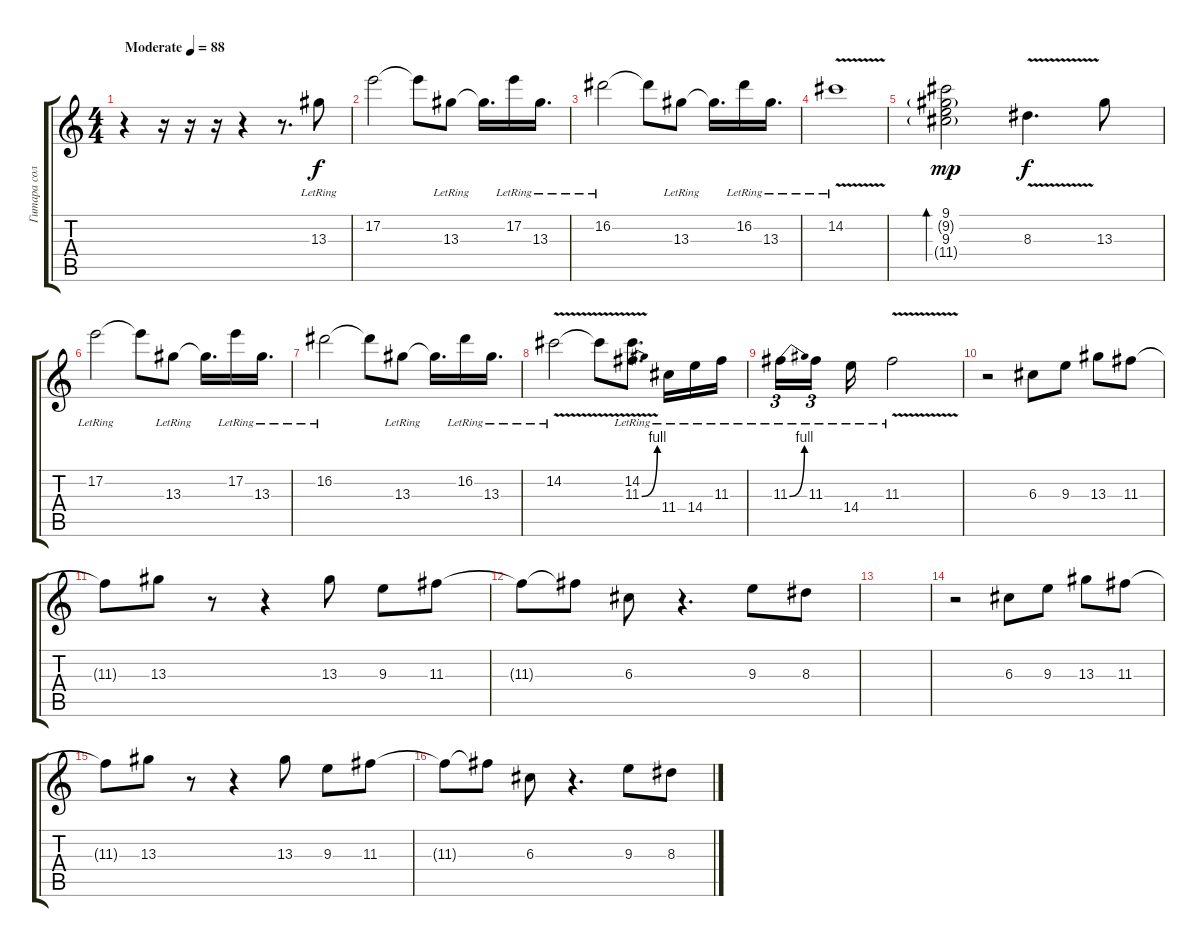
\track ("Гитара соло" "Гитара сол") {instrument electricguitarjazz}
\staff {score tabs}
\tuning (E4 B3 G3 D3 A2 E2) {hide}
\ts (4 4)
\tempo (88 "Moderate")
\clef g2
\ks c
r.4{dy f instrument electricguitarjazz} r.16 r.16 r.16 r.4 r.8{d} 13.3{lr}.8 |
17.2.2 17.2{t}.8 13.3{lr}.8 13.3{t}.16{d} 17.2{lr}.16 13.3{lr}.16{d} |
16.2{lr}.2 16.2{t}.8 13.3{lr}.8 13.3{t}.16{d} 16.2{lr}.16 13.3{lr}.16{d} |
14.2{v lr}.1 |
(9.1 9.2{g} 9.3 11.4{g}).2{bd 240 dy mp} 8.3{v}.4{d dy f} 13.3.8 |
17.2{lr}.2 17.2{t}.8 13.3{lr}.8 13.3{t}.16{d} 17.2{lr}.16 13.3{lr}.16{d} |
16.2{lr}.2 16.2{t}.8 13.3{lr}.8 13.3{t}.16{d} 16.2{lr}.16 13.3{lr}.16{d} |
14.2{v lr}.2 14.2{t}.8 (14.2{v lr} 11.3{be (bend 0 0 60 4) v lr}).8{d} 11.4{lr}.16 14.4{lr}.16 11.3{lr}.16 |
11.3{be (bend 0 0 60 4) lr}.16{tu (3 2)} 11.3{lr}.16{tu (3 2) beam splitsecondary} 14.4{lr}.16 11.3{v lr}.2 |
r.2{instrument lead1square} 6.3.8 9.3.8 13.3.8 11.3.8 |
11.3{t}.8 13.3.8 r.8 r.4 13.3.8 9.3.8 11.3.8 |
11.3{t}.8 11.3{t}.8 6.3.8 r.4{d} 9.3.8 8.3.8 |
|
r.2{instrument lead1square} 6.3.8 9.3.8 13.3.8 11.3.8 |
11.3{t}.8 13.3.8 r.8 r.4 13.3.8 9.3.8 11.3.8 |
11.3{t}.8 11.3{t}.8 6.3.8 r.4{d} 9.3.8 8.3.8
